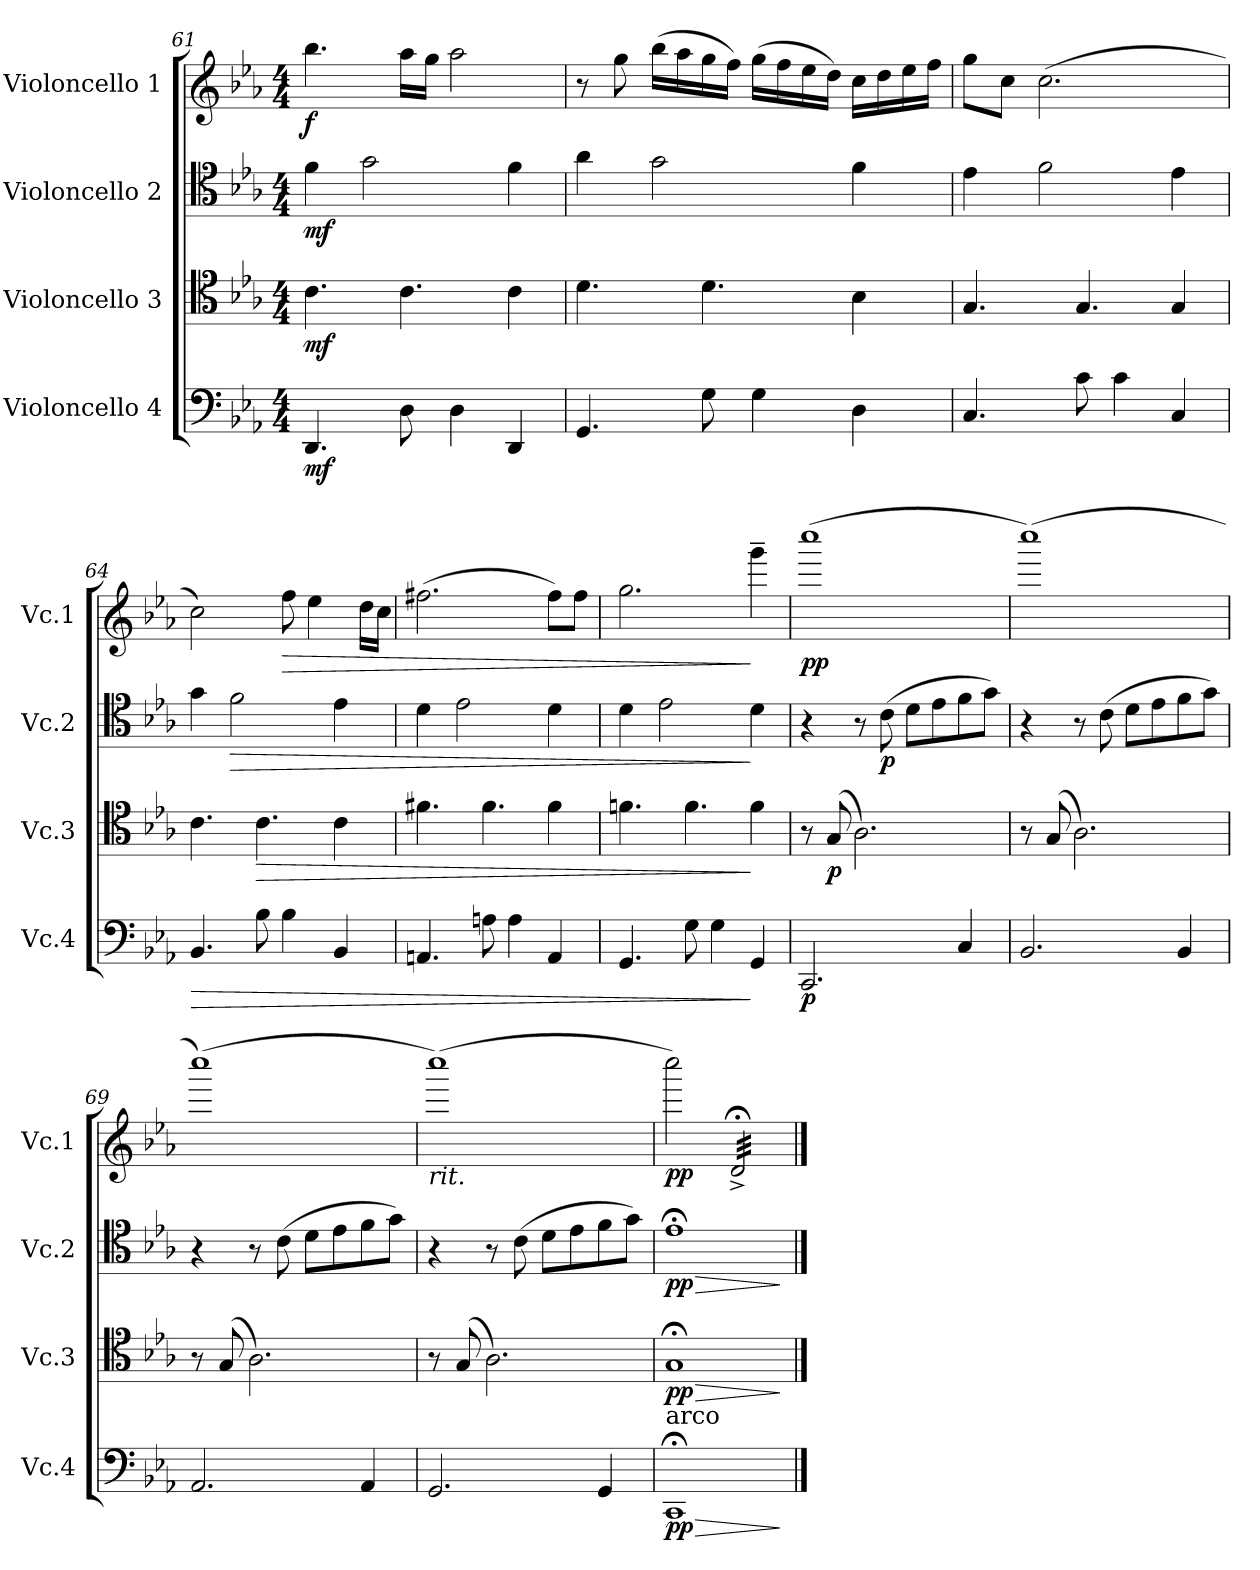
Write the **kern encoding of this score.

**kern	**dynam	**kern	**dynam	**kern	**dynam	**kern	**dynam
*part4	*part4	*part3	*part3	*part2	*part2	*part1	*part1
*staff4	*staff4	*staff3	*staff3	*staff2	*staff2	*staff1	*staff1
*I"Violoncello 4	*	*I"Violoncello 3	*	*I"Violoncello 2	*	*I"Violoncello 1	*
*I'Vc.4	*	*I'Vc.3	*	*I'Vc.2	*	*I'Vc.1	*
!!LO:LB:g=z
*clefF4	*	*clefC4	*	*clefC4	*	*clefG2	*
*k[b-e-a-]	*	*k[b-e-a-]	*	*k[b-e-a-]	*	*k[b-e-a-]	*
*M4/4	*	*M4/4	*	*M4/4	*	*M4/4	*
=61	=61	=61	=61	=61	=61	=61	=61
!	!LO:DY:b	!	!LO:DY:b	!	!LO:DY:b	!	!LO:DY:b
4.DD/	mf	4.c\	mf	4f\	mf	4.bb-\	f
.	.	.	.	2g\	.	.	.
8D\	.	4.c\	.	.	.	16aa-\LL	.
.	.	.	.	.	.	16gg\JJ	.
4D\	.	.	.	.	.	2aa-\	.
4DD/	.	4c\	.	4f\	.	.	.
=62	=62	=62	=62	=62	=62	=62	=62
4.GG/	.	4.d\	.	4a-\	.	8r	.
.	.	.	.	.	.	8gg\	.
.	.	.	.	2g\	.	(16bb-\LL	.
.	.	.	.	.	.	16aa-\	.
8G\	.	4.d\	.	.	.	16gg\	.
.	.	.	.	.	.	16ff\JJ)	.
4G\	.	.	.	.	.	(16gg\LL	.
.	.	.	.	.	.	16ff\	.
.	.	.	.	.	.	16ee-\	.
.	.	.	.	.	.	16dd\JJ)	.
4D\	.	4B-\	.	4f\	.	16cc\LL	.
.	.	.	.	.	.	16dd\	.
.	.	.	.	.	.	16ee-\	.
.	.	.	.	.	.	16ff\JJ	.
=63	=63	=63	=63	=63	=63	=63	=63
4.C/	.	4.G/	.	4e-\	.	8gg\L	.
.	.	.	.	.	.	8cc\J	.
.	.	.	.	2f\	.	(2.cc\	.
8c\	.	4.G/	.	.	.	.	.
4c\	.	.	.	.	.	.	.
4C/	.	4G/	.	4e-\	.	.	.
=64	=64	=64	=64	=64	=64	=64	=64
!	!LO:HP:b	!	!	!	!	!	!
4.BB-/	>	4.c\	.	4g\	.	2cc\)	.
!	!	!	!	!	!LO:HP:b	!	!
.	.	.	.	2f\	>	.	.
!	!	!	!LO:HP:b	!	!	!	!
8B-\	.	4.c\	>	.	.	.	.
!	!	!	!	!	!	!	!LO:HP:b
4B-\	.	.	.	.	.	8ff\	>
.	.	.	.	.	.	4ee-\	.
4BB-/	.	4c\	.	4e-\	.	.	.
.	.	.	.	.	.	16dd\LL	.
.	.	.	.	.	.	16cc\JJ	.
=65	=65	=65	=65	=65	=65	=65	=65
4.AAn/	.	4.f#X\	.	4d\	.	(2.ff#X\	.
.	.	.	.	2e-\	.	.	.
8An\	.	4.f#\	.	.	.	.	.
4A\	.	.	.	.	.	.	.
4AA/	.	4f#\	.	4d\	.	8ff#\L)	.
.	.	.	.	.	.	8ff#\J	.
=66	=66	=66	=66	=66	=66	=66	=66
4.GG/	.	4.fn\	.	4d\	.	2.gg\	.
.	.	.	.	2e-\	.	.	.
8G\	.	4.f\	.	.	.	.	.
4G\	.	.	.	.	.	.	.
4GG/	]	4f\	]	4d\	]	4ggg~\	]
=67	=67	=67	=67	=67	=67	=67	=67
!	!LO:DY:b	!	!	!	!	!	!LO:DY:b
2.CC/	p	8r	.	4r	.	(1cccc	pp
!	!	!	!LO:DY:b	!	!	!	!
.	.	(8G/	p	.	.	.	.
.	.	2.A-\)	.	8r	.	.	.
!	!	!	!	!	!LO:DY:b	!	!
.	.	.	.	(8c\	p	.	.
.	.	.	.	8d\L	.	.	.
.	.	.	.	8e-\	.	.	.
4C/	.	.	.	8f\	.	.	.
.	.	.	.	8g\J)	.	.	.
!!LO:LB:g=z
=68	=68	=68	=68	=68	=68	=68	=68
2.BB-/	.	8r	.	4r	.	(1cccc)	.
.	.	(8G/	.	.	.	.	.
.	.	2.A-\)	.	8r	.	.	.
.	.	.	.	(8c\	.	.	.
.	.	.	.	8d\L	.	.	.
.	.	.	.	8e-\	.	.	.
4BB-/	.	.	.	8f\	.	.	.
.	.	.	.	8g\J)	.	.	.
=69	=69	=69	=69	=69	=69	=69	=69
2.AA-/	.	8r	.	4r	.	(1cccc)	.
.	.	(8G/	.	.	.	.	.
.	.	2.A-\)	.	8r	.	.	.
.	.	.	.	(8c\	.	.	.
.	.	.	.	8d\L	.	.	.
.	.	.	.	8e-\	.	.	.
4AA-/	.	.	.	8f\	.	.	.
.	.	.	.	8g\J)	.	.	.
=70	=70	=70	=70	=70	=70	=70	=70
!	!	!	!	!	!	!LO:TX:b:i:t=rit.	!
2.GG/	.	8r	.	4r	.	(1cccc)	.
.	.	(8G/	.	.	.	.	.
.	.	2.A-\)	.	8r	.	.	.
.	.	.	.	(8c\	.	.	.
.	.	.	.	8d\L	.	.	.
.	.	.	.	8e-\	.	.	.
4GG/	.	.	.	8f\	.	.	.
.	.	.	.	8g\J)	.	.	.
=71	=71	=71	=71	=71	=71	=71	=71
!LO:TX:a:t=arco	!	!	!	!	!	!	!
!	!LO:HP:b	!	!LO:HP:b	!	!LO:HP:b	!	!
!	!LO:DY:n=1:b	!	!LO:DY:n=1:b	!	!LO:DY:n=1:b	!	!LO:DY:b
1CC;<	> pp	1G;<	> pp	1e-;<	> pp	2cccc\)	pp
*	*	*	*	*	*	*tremolo	*
.	.	.	.	.	.	32d;<^/LLL	.
.	.	.	.	.	.	32d;<^/	.
.	.	.	.	.	.	32d;<^/	.
.	.	.	.	.	.	32d;<^/	.
.	.	.	.	.	.	32d;<^/	.
.	.	.	.	.	.	32d;<^/	.
.	.	.	.	.	.	32d;<^/	.
.	.	.	.	.	.	32d;<^/	.
.	.	.	.	.	.	32d;<^/	.
.	.	.	.	.	.	32d;<^/	.
.	.	.	.	.	.	32d;<^/	.
.	.	.	.	.	.	32d;<^/	.
.	.	.	.	.	.	32d;<^/	.
.	.	.	.	.	.	32d;<^/	.
.	.	.	.	.	.	32d;<^/	.
.	.	.	.	.	.	32d;<^/JJJ	.
*	*	*	*	*	*	*Xtremolo	*
.	]	.	]	.	]	.	.
==	==	==	==	==	==	==	==
*-	*-	*-	*-	*-	*-	*-	*-
